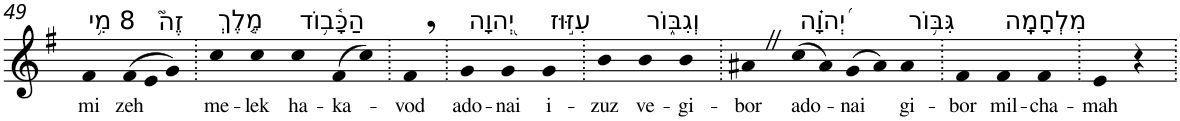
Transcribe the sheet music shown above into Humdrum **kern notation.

**kern	**text
*part1	*part1
*staff1	*staff1
*I"Piano	*
*I'Pno	*
!!LO:PB:g=z
*clefG2	*
*k[f#]	*
*G:	*
=49	=49
!LO:TX:a:t=8 מִ֥י	!
!	!LO:LY:b
4f#	mi
*Xtuplet	*
!LO:TX:a:t=זֶה֮	!
!	!LO:LY:b
(>12f#	zeh
12e	.
12g)	.
=50.	=50.
!LO:TX:a:t=מֶ֤לֶךְ	!
!	!LO:LY:b
4cc	me-
!	!LO:LY:b
4cc	-lek
!LO:TX:a:t=הַכָּ֫ב֥וֹד	!
!	!LO:LY:b
4cc	ha-
!	!LO:LY:b
(>8f#	-ka-
8cc)	.
=51.	=51.
!	!LO:LY:b
4f#,	-vod
=52.	=52.
!LO:TX:a:t=יְ֭הוָה	!
!	!LO:LY:b
4g	ado-
!	!LO:LY:b
4g	-nai
!LO:TX:a:t=עִזּ֣וּז	!
!	!LO:LY:b
4g	i-
=53.	=53.
!	!LO:LY:b
4b	-zuz
!LO:TX:a:t=וְגִבּ֑וֹר	!
!	!LO:LY:b
4b	ve-
!	!LO:LY:b
4b	-gi-
=54.	=54.
!	!LO:LY:b
4a#XZ	-bor
!LO:TX:a:t=יְ֝הוָ֗ה	!
!	!LO:LY:b
(>8cc	ado-
8a#)	.
!	!LO:LY:b
(>8g	-nai
8a#)	.
!LO:TX:a:t=גִּבּ֥וֹר	!
!	!LO:LY:b
4a#	gi-
=55.	=55.
!	!LO:LY:b
4f#	-bor
!LO:TX:a:t=מִלְחָמָֽה	!
!	!LO:LY:b
4f#	mil-
!	!LO:LY:b
4f#	-cha-
=56.	=56.
!	!LO:LY:b
4e	-mah
4r	.
=.	=.
*-	*-
